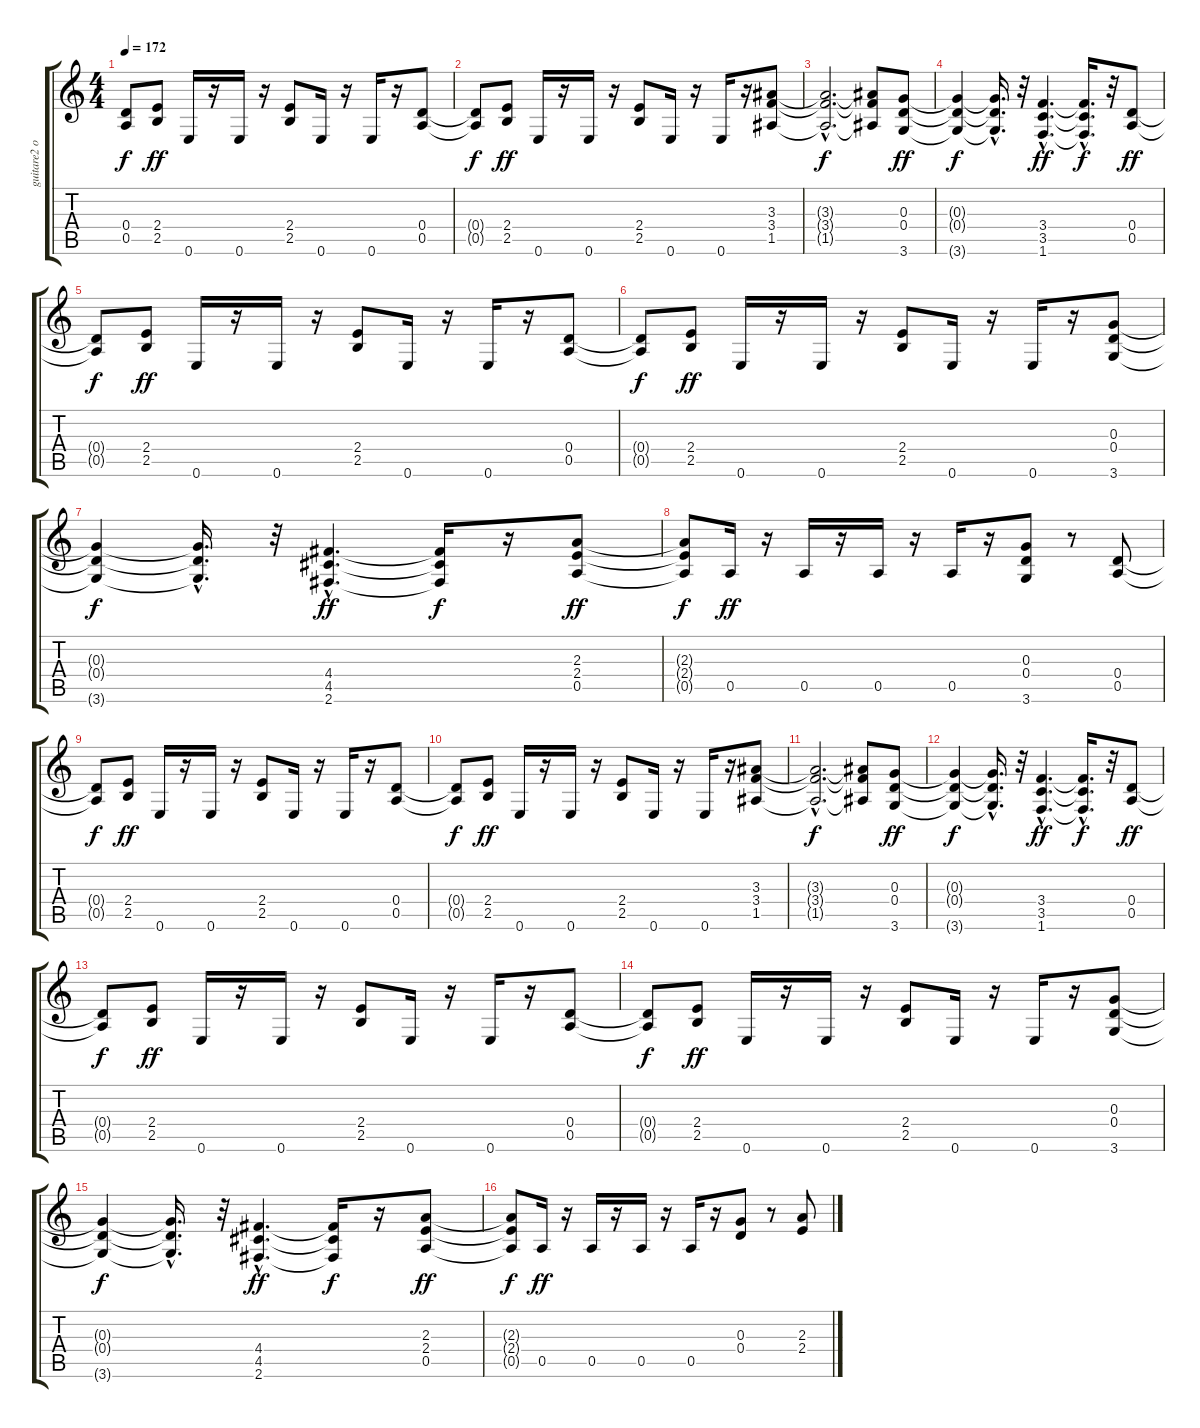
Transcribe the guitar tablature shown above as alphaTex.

\track ("guitare2 overdrive" "guitare2 o") {instrument overdrivenguitar}
\staff {score tabs}
\tuning (E4 B3 G3 D3 A2 E2) {hide}
\ts (4 4)
\tempo 172
\clef g2
\ks c
(0.4{t} 0.5{t}).8{dy f} (2.4 2.5).8{dy ff} 0.6.16 r.16 0.6.16 r.16 (2.4 2.5).8 0.6.16 r.16 0.6.16 r.16 (0.4 0.5).8 |
(0.4{t} 0.5{t}).8{dy f} (2.4 2.5).8{dy ff} 0.6.16 r.16 0.6.16 r.16 (2.4 2.5).8 0.6.16 r.16 0.6.16 r.16 (3.3 3.4 1.5).8 |
(3.3{hac t} 3.4{hac t} 1.5{hac t}).2{d dy f} (3.3{t} 3.4{t} 1.5{t}).8 (0.3 0.4 3.6).8{dy ff} |
(0.3{t} 0.4{t} 3.6{t}).4{dy f} (0.3{hac t} 0.4{hac t} 3.6{hac t}).16{d} r.32 (3.4{hac} 3.5{hac} 1.6{hac}).4{d dy ff} (3.4{hac t} 3.5{hac t} 1.6{hac t}).16{d dy f} r.32 (0.4 0.5).8{dy ff} |
(0.4{t} 0.5{t}).8{dy f} (2.4 2.5).8{dy ff} 0.6.16 r.16 0.6.16 r.16 (2.4 2.5).8 0.6.16 r.16 0.6.16 r.16 (0.4 0.5).8 |
(0.4{t} 0.5{t}).8{dy f} (2.4 2.5).8{dy ff} 0.6.16 r.16 0.6.16 r.16 (2.4 2.5).8 0.6.16 r.16 0.6.16 r.16 (0.3 0.4 3.6).8 |
(0.3{t} 0.4{t} 3.6{t}).4{dy f} (0.3{hac t} 0.4{hac t} 3.6{hac t}).16{d} r.32 (4.4{hac} 4.5{hac} 2.6{hac}).4{d dy ff} (4.4{t} 4.5{t} 2.6{t}).16{dy f} r.16 (2.3 2.4 0.5).8{dy ff} |
(2.3{t} 2.4{t} 0.5{t}).8{dy f} 0.5.16{dy ff} r.16 0.5.16 r.16 0.5.16 r.16 0.5.16 r.16 (0.3 0.4 3.6).8 r.8 (0.4 0.5).8 |
(0.4{t} 0.5{t}).8{dy f} (2.4 2.5).8{dy ff} 0.6.16 r.16 0.6.16 r.16 (2.4 2.5).8 0.6.16 r.16 0.6.16 r.16 (0.4 0.5).8 |
(0.4{t} 0.5{t}).8{dy f} (2.4 2.5).8{dy ff} 0.6.16 r.16 0.6.16 r.16 (2.4 2.5).8 0.6.16 r.16 0.6.16 r.16 (3.3 3.4 1.5).8 |
(3.3{hac t} 3.4{hac t} 1.5{hac t}).2{d dy f} (3.3{t} 3.4{t} 1.5{t}).8 (0.3 0.4 3.6).8{dy ff} |
(0.3{t} 0.4{t} 3.6{t}).4{dy f} (0.3{hac t} 0.4{hac t} 3.6{hac t}).16{d} r.32 (3.4{hac} 3.5{hac} 1.6{hac}).4{d dy ff} (3.4{hac t} 3.5{hac t} 1.6{hac t}).16{d dy f} r.32 (0.4 0.5).8{dy ff} |
(0.4{t} 0.5{t}).8{dy f} (2.4 2.5).8{dy ff} 0.6.16 r.16 0.6.16 r.16 (2.4 2.5).8 0.6.16 r.16 0.6.16 r.16 (0.4 0.5).8 |
(0.4{t} 0.5{t}).8{dy f} (2.4 2.5).8{dy ff} 0.6.16 r.16 0.6.16 r.16 (2.4 2.5).8 0.6.16 r.16 0.6.16 r.16 (0.3 0.4 3.6).8 |
(0.3{t} 0.4{t} 3.6{t}).4{dy f} (0.3{hac t} 0.4{hac t} 3.6{hac t}).16{d} r.32 (4.4{hac} 4.5{hac} 2.6{hac}).4{d dy ff} (4.4{t} 4.5{t} 2.6{t}).16{dy f} r.16 (2.3 2.4 0.5).8{dy ff} |
(2.3{t} 2.4{t} 0.5{t}).8{dy f} 0.5.16{dy ff} r.16 0.5.16 r.16 0.5.16 r.16 0.5.16 r.16 (0.3 0.4).8 r.8 (2.3 2.4).8
